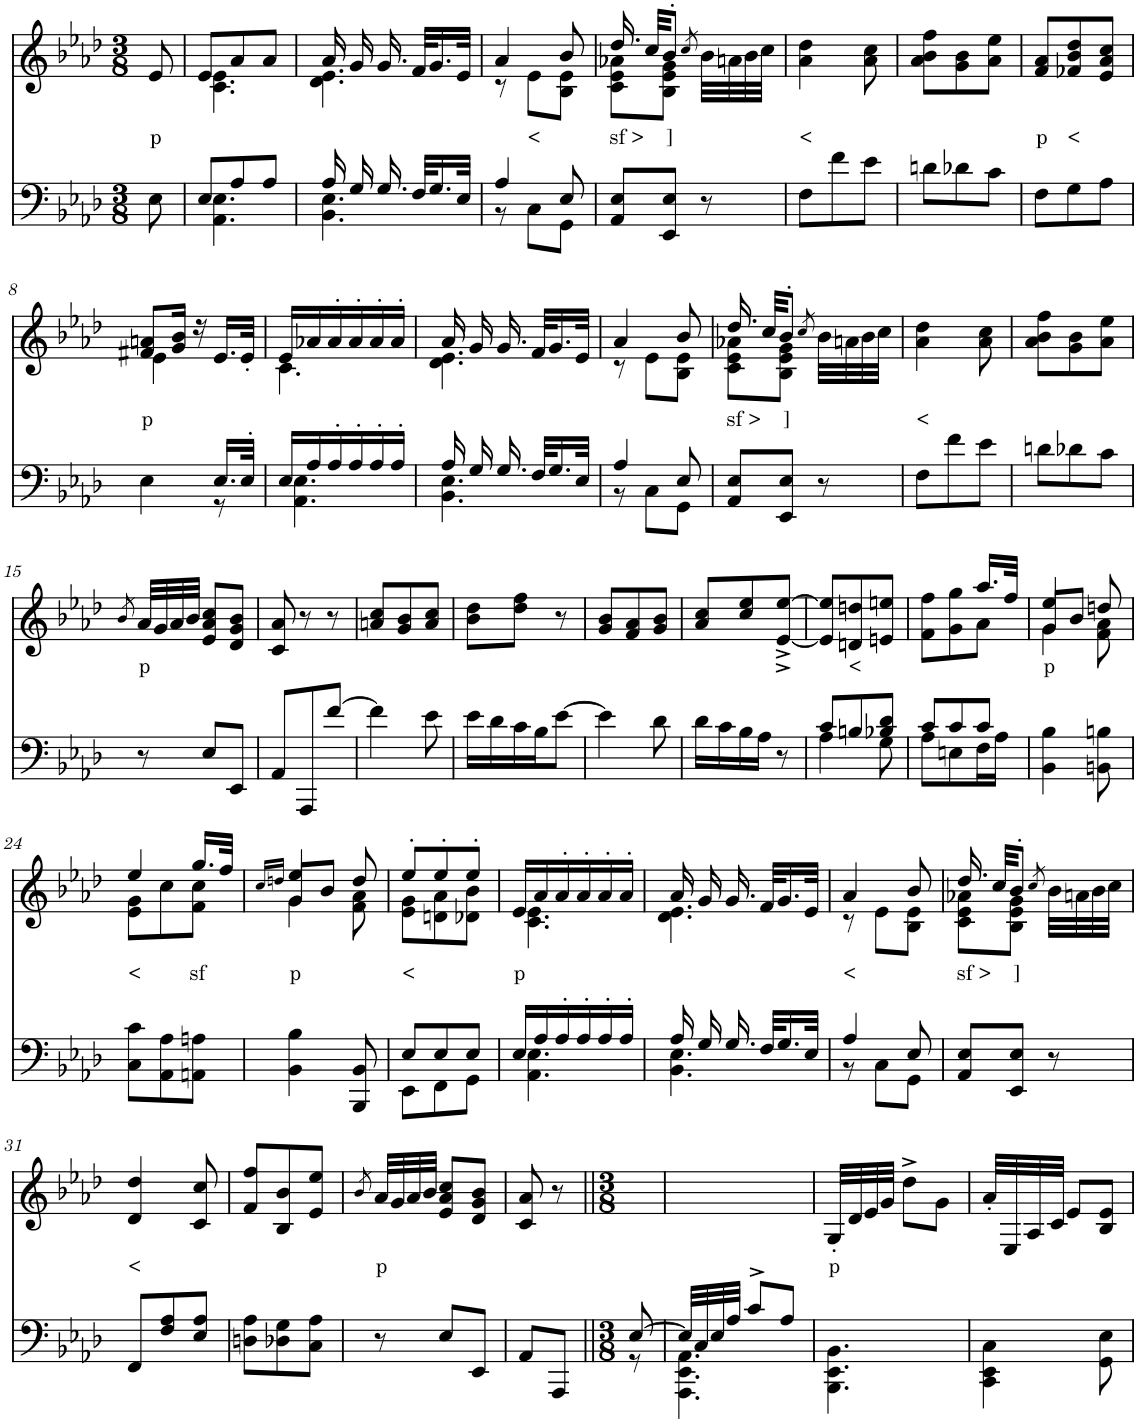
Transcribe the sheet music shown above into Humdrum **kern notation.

**kern	**kern	**text
*part2	*part1	*part1
*staff2	*staff1	*staff1
*I"Piano	*I"Piano	*
*I'Pno	*I'Pno	*
*clefF4	*clefG2	*
*k[b-e-a-d-]	*k[b-e-a-d-]	*
*A-:	*A-:	*
*M3/8	*M3/8	*
=	=	=
!	!	!LO:LY:b
8E-\	8e-/	p
=1	=1	=1
*^	*^	*
8E-/L	4.AA-\ 4.E-\	8e-/L	4.c\ 4.e-\	.
8A-/	.	8a-/	.	.
8A-/J	.	8a-/J	.	.
=2	=2	=2	=2	=2
16A-/	4.BB-\ 4.E-\	16a-/	4.d-\ 4.e-\	.
16G/	.	16g/	.	.
16.G/	.	16.g/	.	.
32F/KLL	.	32f/KLL	.	.
16.G/	.	16.g/	.	.
32E-/JJk	.	32e-/JJk	.	.
=3	=3	=3	=3	=3
4A-/	8r	4a-/	8r	.
!	!	!	!	!LO:LY:b
.	8C\L	.	8e-\L	<
8E-/	8GG\J	8b-/	8B-\ 8e-\J	.
=4	=4	=4	=4	=4
!	!	!	!	!LO:LY:b
*v	*v	*	*	*
8AA-/ 8E-/L	16.dd-/	8c\ 8e-\ 8a-X\L	sf >
.	32cc/KKL	.	.
!	!	!	!LO:LY:b
8EE-/ 8E-/J	8b-'/J	8B-\ 8e-\ 8g\J	]
.	8qcc/	.	.
8r	32b-\LLL	8ryy	.
.	32an\	.	.
.	32b-\	.	.
.	32cc\JJJ	.	.
*	*v	*v	*
=5	=5	=5
!	!	!LO:LY:b
8F\L	4a-\ 4dd-\	<
8f\	.	.
8e-\J	8a-\ 8cc\	.
=6	=6	=6
8dn\L	8a-\ 8b-\ 8ff\L	.
8d-X\	8g\ 8b-\	.
8c\J	8a-\ 8ee-\J	.
=7	=7	=7
!	!	!LO:LY:b
8F\L	8f/ 8a-/L	p
!	!	!LO:LY:b
8G\	8f-X/ 8b-/ 8dd-/	<
8A-\J	8e-/ 8a-/ 8cc/J	.
!!LO:LB:g=z
=8	=8	=8
*^	*^	*
!	!	!	!	!LO:LY:b
4ryy	4E-\	8f#X/ 8an/L	4e-\	p
.	.	16g/ 16b-/Jk	.	.
.	.	16r	.	.
16.E-/LL	8r	16.e-/LL	8ryy	.
32E-'/JJk	.	32e-'/JJk	.	.
=9	=9	=9	=9	=9
16E-/LL	4.AA-\ 4.E-\	16e-/LL	4.c\	.
16A-/	.	16a-X/	.	.
16A-'/	.	16a-'/	.	.
16A-'/	.	16a-'/	.	.
16A-'/	.	16a-'/	.	.
16A-'/JJ	.	16a-'/JJ	.	.
=10	=10	=10	=10	=10
16A-/	4.BB-\ 4.E-\	16a-/	4.d-\ 4.e-\	.
16G/	.	16g/	.	.
16.G/	.	16.g/	.	.
32F/KLL	.	32f/KLL	.	.
16.G/	.	16.g/	.	.
32E-/JJk	.	32e-/JJk	.	.
=11	=11	=11	=11	=11
4A-/	8r	4a-/	8r	.
.	8C\L	.	8e-\L	.
8E-/	8GG\J	8b-/	8B-\ 8e-\J	.
=12	=12	=12	=12	=12
!	!	!	!	!LO:LY:b
*v	*v	*	*	*
8AA-/ 8E-/L	16.dd-/	8c\ 8e-\ 8a-X\L	sf >
.	32cc/KKL	.	.
!	!	!	!LO:LY:b
8EE-/ 8E-/J	8b-'/J	8B-\ 8e-\ 8g\J	]
.	8qcc/	.	.
8r	32b-\LLL	8ryy	.
.	32an\	.	.
.	32b-\	.	.
.	32cc\JJJ	.	.
*	*v	*v	*
=13	=13	=13
!	!	!LO:LY:b
8F\L	4a-\ 4dd-\	<
8f\	.	.
8e-\J	8a-\ 8cc\	.
=14	=14	=14
8dn\L	8a-\ 8b-\ 8ff\L	.
8d-X\	8g\ 8b-\	.
8c\J	8a-\ 8ee-\J	.
!!LO:LB:g=z
=15	=15	=15
.	8qb-/	.
!	!	!LO:LY:b
8r	32a-/LLL	p
.	32g/	.
.	32a-/	.
.	32b-/JJJ	.
8E-/L	8e-/ 8a-/ 8cc/L	.
8EE-/J	8d-/ 8g/ 8b-/J	.
=16	=16	=16
8AA-/L	8c/ 8a-/	.
8AAA-/	8r	.
[8f/J	8r	.
=17	=17	=17
4f\]	8an/ 8cc/L	.
.	8g/ 8b-/	.
8e-\	8a/ 8cc/J	.
=18	=18	=18
16e-\LL	8b-\ 8dd-\L	.
16d-\	.	.
16c\	8dd-\ 8ff\J	.
16B-\J	.	.
[8e-\J	8r	.
=19	=19	=19
4e-\]	8g/ 8b-/L	.
.	8f/ 8a-/	.
8d-\	8g/ 8b-/J	.
=20	=20	=20
16d-\LL	8a-/ 8cc/L	.
16c\	.	.
16B-\	8cc/ 8ee-/	.
16A-\JJ	.	.
8r	[8e-/^ [8ee-/^J	.
=21	=21	=21
*^	*	*
8c/L	4A-\	8e-/] 8ee-/]L	.
!	!	!	!LO:LY:b
8Bn/	.	8dn/ 8ddn/	<
8B-X/ 8d-/J	8G\	8en/ 8een/J	.
=22	=22	=22	=22
*	*	*^	*
8c/L	8A-\L	4ryy	8f\ 8ff\L	.
8c/	8En\	.	8g\ 8gg\	.
8c/J	16F\L	16.aa-/LL	8a-\J	.
.	16A-\JJ	.	.	.
.	.	32ff/JJk	.	.
*v	*v	*	*	*
=23	=23	=23	=23
*	*	*^	*
!	!	!	!	!LO:LY:b
4BB-\ 4B-\	4ee-/	4g\	8g/L	p
.	.	.	8b-/J	.
8BBn\ 8Bn\	8ddn/	8f\ 8a-\	8ryy	.
!!LO:LB:g=z
=24	=24	=24	=24	=24
!	!	!	!	!LO:LY:b
*	*	*v	*v	*
8C\ 8c\L	4ee-/	8e-\ 8g\L	<
8AA-\ 8A-\	.	8cc\	.
!	!	!	!LO:LY:b
8AAn\ 8An\J	16.gg/LL	8f\ 8cc\J	sf
.	32ff/JJk	.	.
=25	=25	=25	=25
*	*	*^	*
.	.	.	16qcc/LL	.
.	.	.	16qddn/JJ	.
!	!	!	!	!LO:LY:b
4BB-\ 4B-\	4ee-/	4g\	8g/L	p
.	.	.	8b-/J	.
8BBB-/ 8BB-/	8dd/	8f\ 8a-\	8ryy	.
=26	=26	=26	=26	=26
*^	*	*	*	*
!	!	!	!	!	!LO:LY:b
*	*	*	*v	*v	*
8E-/L	8EE-\L	8ee-'/L	8e-\ 8g\L	<
8E-/	8FF\	8ee-'/	8dn\ 8a-\	.
8E-/J	8GG\J	8ee-'/J	8d-X\ 8b-\J	.
=27	=27	=27	=27	=27
!	!	!	!	!LO:LY:b
16E-/LL	4.AA-\ 4.E-\	16e-/LL	4.c\ 4.e-\	p
16A-/	.	16a-/	.	.
16A-'/	.	16a-'/	.	.
16A-'/	.	16a-'/	.	.
16A-'/	.	16a-'/	.	.
16A-'/JJ	.	16a-'/JJ	.	.
=28	=28	=28	=28	=28
16A-/	4.BB-\ 4.E-\	16a-/	4.d-\ 4.e-\	.
16G/	.	16g/	.	.
16.G/	.	16.g/	.	.
32F/KLL	.	32f/KLL	.	.
16.G/	.	16.g/	.	.
32E-/JJk	.	32e-/JJk	.	.
=29	=29	=29	=29	=29
!	!	!	!	!LO:LY:b
4A-/	8r	4a-/	8r	<
.	8C\L	.	8e-\L	.
8E-/	8GG\J	8b-/	8B-\ 8e-\J	.
=30	=30	=30	=30	=30
!	!	!	!	!LO:LY:b
*v	*v	*	*	*
8AA-/ 8E-/L	16.dd-/	8c\ 8e-\ 8a-X\L	sf >
.	32cc/KKL	.	.
!	!	!	!LO:LY:b
8EE-/ 8E-/J	8b-'/J	8B-\ 8e-\ 8g\J	]
.	8qcc/	.	.
8r	32b-\LLL	8ryy	.
.	32an\	.	.
.	32b-\	.	.
.	32cc\JJJ	.	.
*	*v	*v	*
!!LO:LB:g=z
=31	=31	=31
!	!	!LO:LY:b
8FF/L	4d-/ 4dd-/	<
8F/ 8A-/	.	.
8E-/ 8A-/J	8c/ 8cc/	.
=32	=32	=32
8Dn\ 8A-\L	8f/ 8ff/L	.
8D-X\ 8G\	8B-/ 8b-/	.
8C\ 8A-\J	8e-/ 8ee-/J	.
=33	=33	=33
.	8qb-/	.
!	!	!LO:LY:b
8r	32a-/LLL	p
.	32g/	.
.	32a-/	.
.	32b-/JJJ	.
8E-/L	8e-/ 8a-/ 8cc/L	.
8EE-/J	8d-/ 8g/ 8b-/J	.
=34	=34	=34
8AA-/L	8c/ 8a-/	.
8AAA-/J	8r	.
=34X1||	=34X1||	=34X1||
*M3/8	*M3/8	*
*^	*	*
[8E-/	8r	4.ryy	.
4ryy	4ryy	.	.
=35	=35	=35	=35
32E-/LLL]	4.AAA-\ 4.EE-\ 4.AA-\	4.ryy	.
32C/	.	.	.
32E-/	.	.	.
32A-/JJJ	.	.	.
8c^/L	.	.	.
8A-/J	.	.	.
*v	*v	*	*
=36	=36	=36
!	!	!LO:LY:b
4.BBB-\ 4.EE-\ 4.BB-\	32G'/LLL	p
.	32d-/	.
.	32e-/	.
.	32g/JJJ	.
.	8dd-^\L	.
.	8g\J	.
=37	=37	=37
4CC\ 4EE-\ 4C\	32a-'/LLL	.
.	32E-/	.
.	32A-/	.
.	32c/JJJ	.
.	8e-/L	.
8GG\ 8E-\	8B-/ 8e-/J	.
=	=	=
*-	*-	*-
